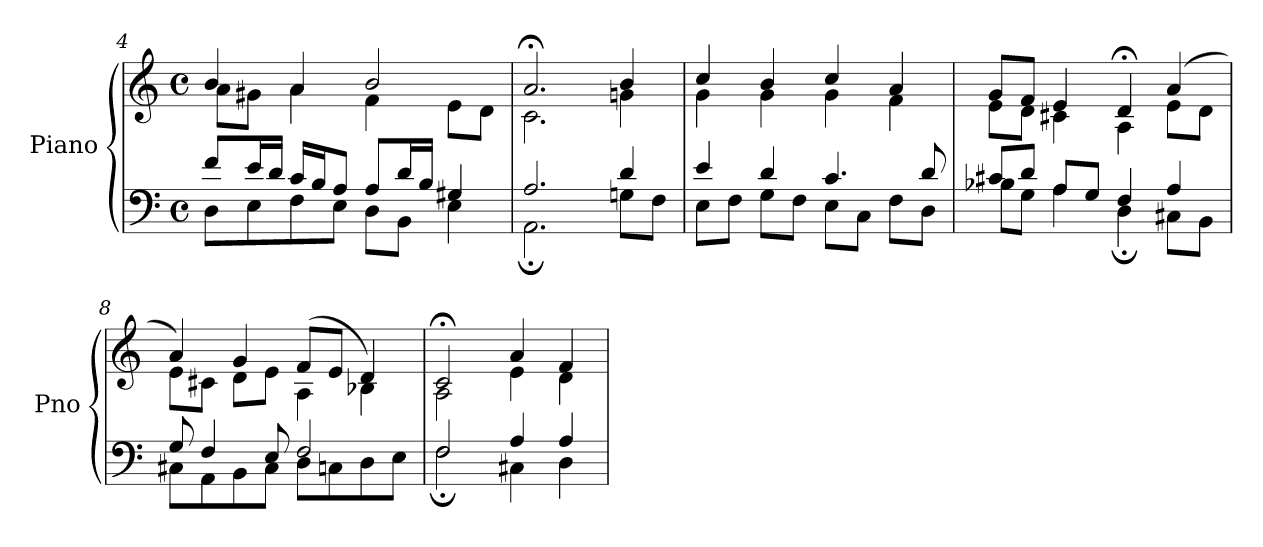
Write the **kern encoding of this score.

**kern	**kern
*part1	*part1
*staff2	*staff1
*I"Piano	*
*I'Pno	*
*clefF4	*clefG2
*k[]	*k[]
*M4/4	*M4/4
*met(c)	*met(c)
=4	=4
*^	*^
8f/L	8D\L	4b/	8a\L
16e/L	8E\	.	8g#X\J
16d/JJ	.	.	.
16c/LL	8F\	4a/	4a\
16B/J	.	.	.
8A/J	8E\J	.	.
8A/L	8D\L	2b/	4f\
16d/L	8BB\J	.	.
16B/JJ	.	.	.
4G#X/	4E\	.	8e\L
.	.	.	8d\J
=5	=5	=5	=5
2.A/	2.AA;\	2.a;</	2.c\
4d/	8Gn\L	4b/	4gn\
.	8F\J	.	.
=6	=6	=6	=6
4e/	8E\L	4cc/	4g\
.	8F\J	.	.
4d/	8G\L	4b/	4g\
.	8F\J	.	.
4.c/	8E\L	4cc/	4g\
.	8C\J	.	.
.	8F\L	4a/	4f\
8d/	8D\J	.	.
=7	=7	=7	=7
8c#X/L	8B-X\L	8g/L	8e\L
8d/J	8G\J	8f/J	8d\J
8A/L	4A\	4e/	4c#X\
8G/J	.	.	.
4F/	4D;\	4d;</	4A\
4A/	8C#X\L	(>4a/	8e\L
.	8BB\J	.	8d\J
=8	=8	=8	=8
8G/	8C#X\L	4a/)	8e\L
4F/	8AA\	.	8c#X\J
.	8BB\	4g/	8d\L
8E/	8C#\J	.	8e\J
2F/	8D\L	(>8f/L	4A\
.	8Cn\	8e/J	.
.	8D\	4d/)	4B-X\
.	8E\J	.	.
=9	=9	=9	=9
2F/	2F;\	2c;</	2A\
4A/	4C#X\	4a/	4e\
4A/	4D\	4f/	4d\
*v	*v	*	*
*	*v	*v
=	=
*-	*-
